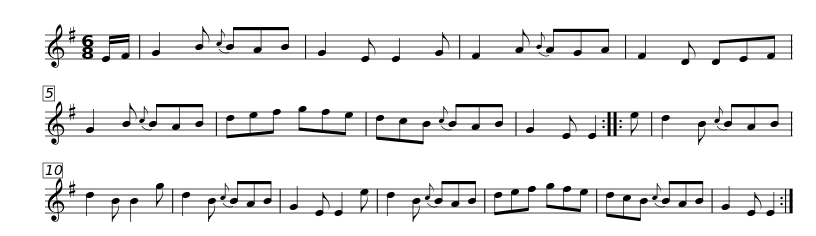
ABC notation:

X:1
L:1/8
M:6/8
I:linebreak $
K:G
V:1 treble
V:1
 E/F/ | G2 B{c} BAB | G2 E E2 G | F2 A{B} AGA | F2 D DEF | %5
 G2 B{c} BAB | def gfe | dcB{c} BAB |$ G2 E E2 :: e | %10
 d2 B{c} BAB | d2 B B2 g | d2 B{c} BAB | G2 E E2 e | d2 B{c} BAB | %15
 def gfe |$ dcB{c} BAB | G2 E E2 :| %18
